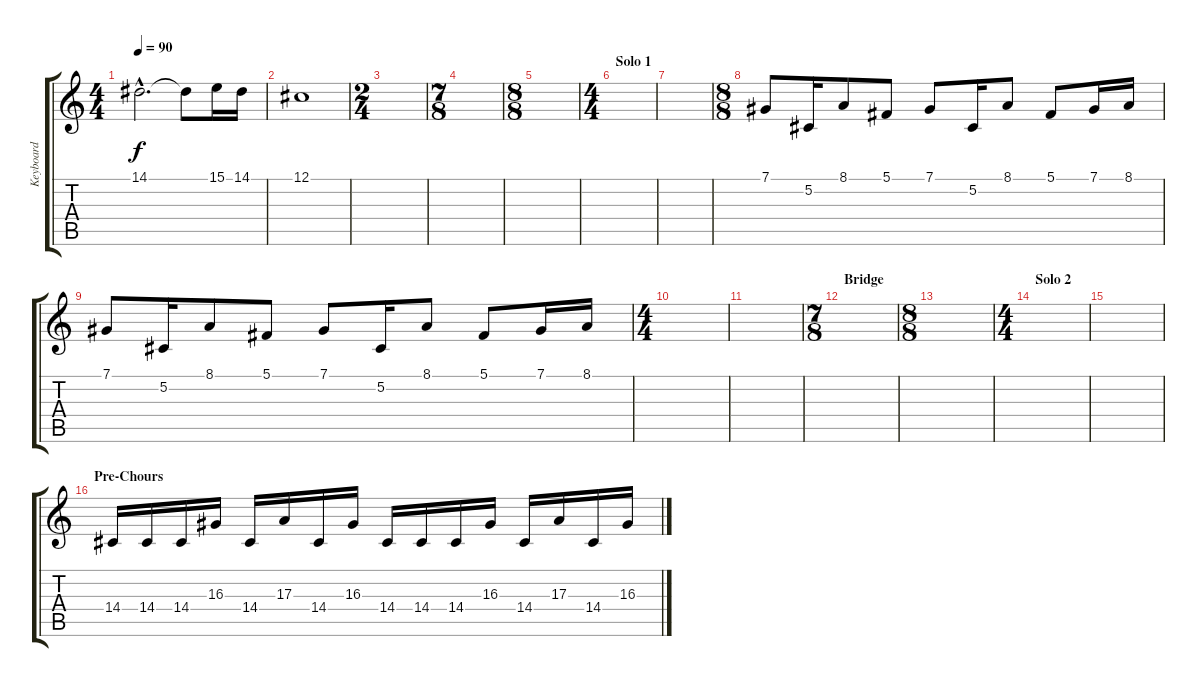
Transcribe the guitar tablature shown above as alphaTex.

\track ("Keyboard" "Keyboard") {instrument fx4atmosphere}
\staff {score tabs}
\tuning (Db4 Ab3 E3 B2 Gb2 Db2) {hide}
\ts (4 4)
\tempo 90
\clef g2
\ks c
14.1{hac}.2{d dy f} 14.1{t}.8 15.1.16 14.1.16 |
12.1.1 |
\ts (2 4)
|
\ts (7 8)
|
\ts (8 8)
|
\ts (4 4)
\section ("" "Solo 1")
|
|
\ts (8 8)
7.1.8{instrument fx4atmosphere} 5.2.16 8.1.8 5.1.8 7.1.8 5.2.16 8.1.8 5.1.8 7.1.16 8.1.16 |
7.1.8 5.2.16 8.1.8 5.1.8 7.1.8 5.2.16 8.1.8 5.1.8 7.1.16 8.1.16 |
\ts (4 4)
|
|
\ts (7 8)
\section ("" "Bridge")
|
\ts (8 8)
|
\ts (4 4)
\section ("" "Solo 2")
|
|
\section ("" "Pre-Chours")
14.4.16{instrument lead8bassandlead} 14.4.16 14.4.16 16.3.16 14.4.16 17.3.16 14.4.16 16.3.16 14.4.16 14.4.16 14.4.16 16.3.16 14.4.16 17.3.16 14.4.16 16.3.16
